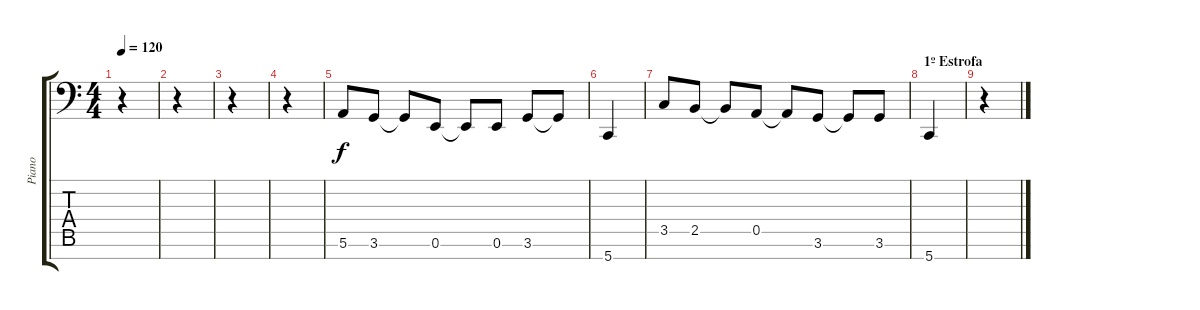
\track ("Piano" "Piano") {instrument electricgrandpiano}
\staff {score tabs}
\tuning (E4 B3 G3 D3 A2 E2 G1) {hide}
\ts (4 4)
\tempo 120
\clef f4
\ks c
r.4{dy f instrument electricgrandpiano} |
r.4 |
r.4 |
r.4 |
5.6.8 3.6.8 3.6{t}.8 0.6.8 0.6{t}.8 0.6.8 3.6.8 3.6{t}.8 |
5.7.4 |
3.5.8 2.5.8 2.5{t}.8 0.5.8 0.5{t}.8 3.6.8 3.6{t}.8 3.6.8 |
\section ("" "1º Estrofa")
5.7.4 |
r.4
